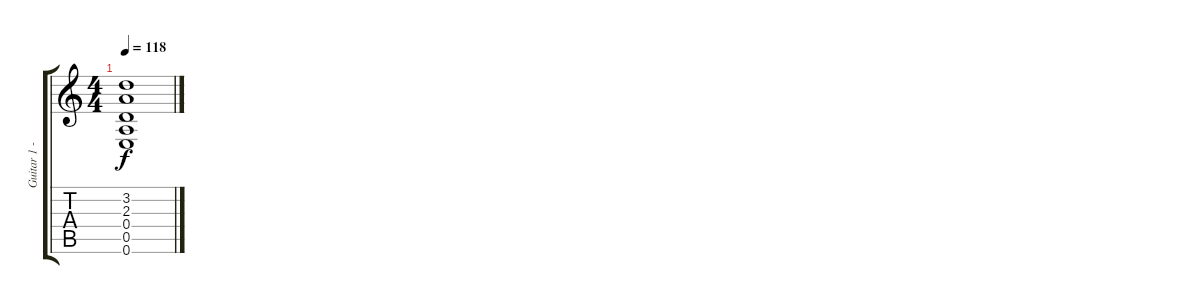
\track ("Guitar 1 - Criss Oliva" "Guitar 1 -") {instrument distortionguitar}
\staff {score tabs}
\tuning (E4 B3 G3 D3 A2 E2) {hide}
\ts (4 4)
\tempo 118
\clef g2
\ks c
(3.2 2.3 0.4 0.5 0.6).1{dy f}
